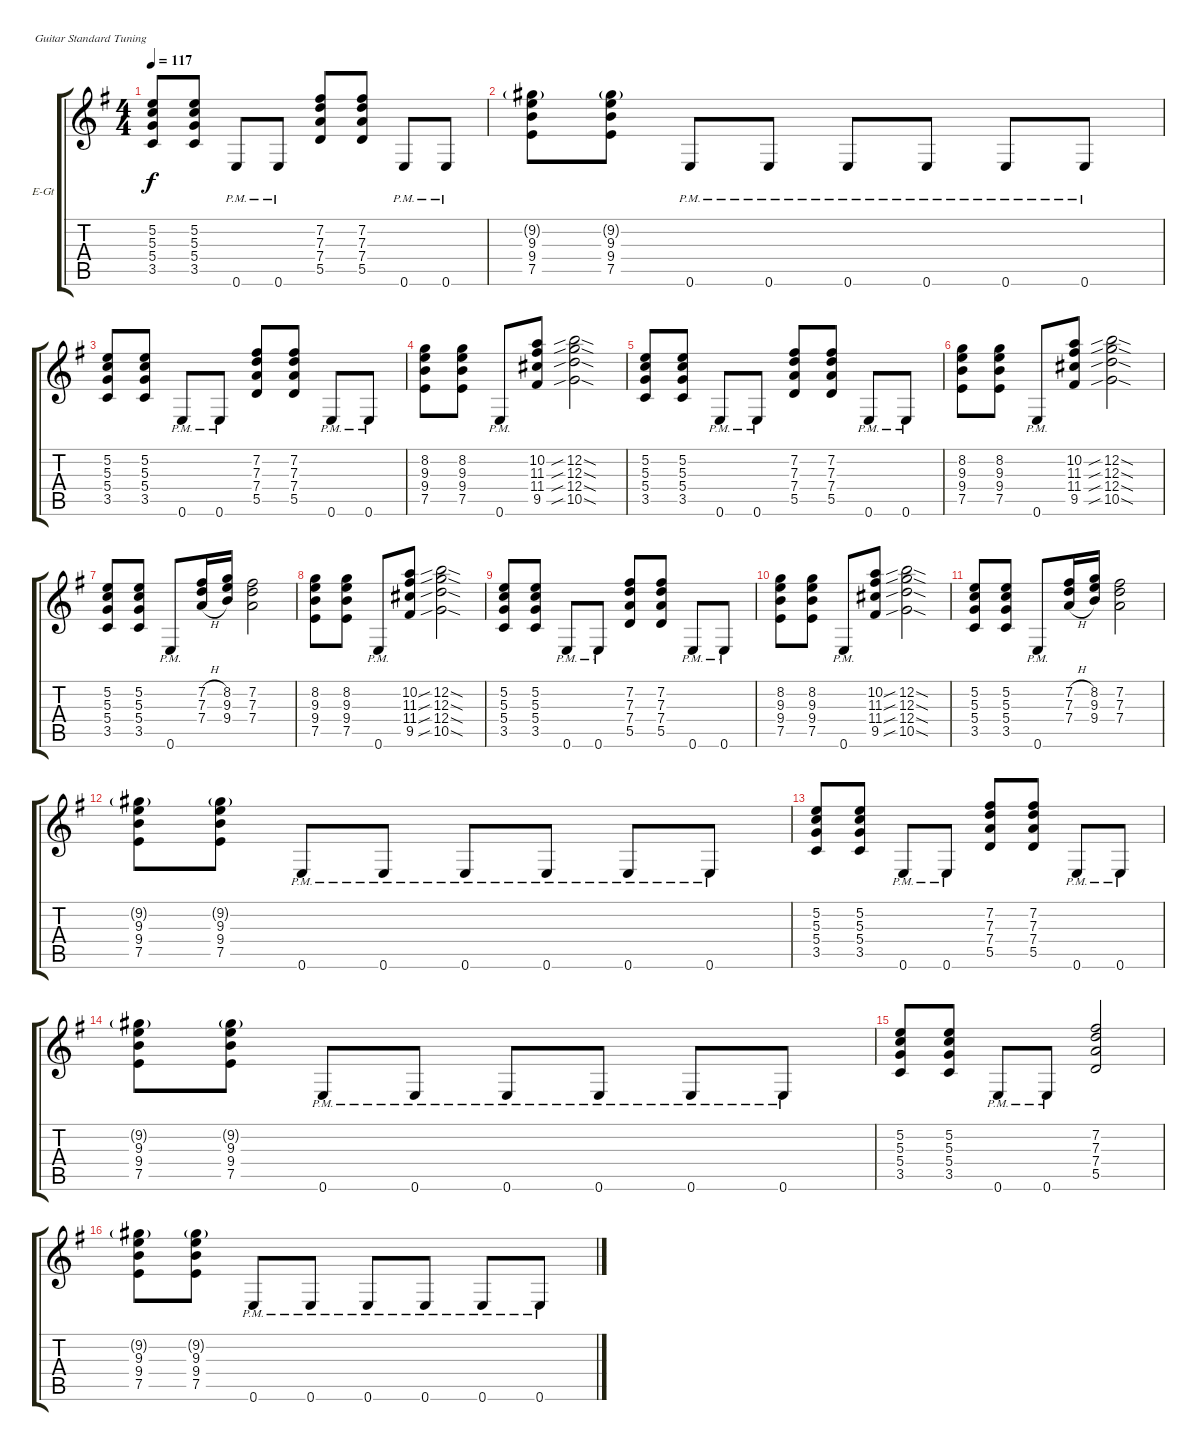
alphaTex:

\defaultSystemsLayout 4
\bracketExtendMode groupsimilarinstruments
\firstSystemTrackNameOrientation horizontal
\otherSystemsTrackNameOrientation horizontal
\track ("Guitar 2" "E-Gt") {instrument distortionguitar}
\staff {score tabs}
\tuning (E4 B3 G3 D3 A2 E2)
\ts (4 4)
\tempo 117
\clef g2
\scale
1.05549
\ks g
(3.5 5.4 5.3 5.2).8{dy f} (3.5 5.4 5.3 5.2).8 0.6{pm}.8 0.6{pm}.8 (5.5 7.4 7.3 7.2).8 (5.5 7.4 7.3 7.2).8 0.6{pm}.8 0.6{pm}.8 |
\scale
0.944515 (7.5 9.4 9.3 9.2{g}).8 (7.5 9.4 9.3 9.2{g}).8 0.6{pm}.8 0.6{pm}.8 0.6{pm}.8 0.6{pm}.8 0.6{pm}.8 0.6{pm}.8 |
\scale
1.05549 (3.5 5.4 5.3 5.2).8 (3.5 5.4 5.3 5.2).8 0.6{pm}.8 0.6{pm}.8 (5.5 7.4 7.3 7.2).8 (5.5 7.4 7.3 7.2).8 0.6{pm}.8 0.6{pm}.8 |
\scale
0.944515 (7.5 9.4 9.3 8.2).8 (7.5 9.4 9.3 8.2).8 0.6{pm}.8 (9.5 11.4 11.3 10.2).8 (10.5{sib sod} 12.4{sib sod} 12.3{sib sod} 12.2{sib sod}).2 |
\scale
1.05549 (3.5 5.4 5.3 5.2).8 (3.5 5.4 5.3 5.2).8 0.6{pm}.8 0.6{pm}.8 (5.5 7.4 7.3 7.2).8 (5.5 7.4 7.3 7.2).8 0.6{pm}.8 0.6{pm}.8 |
\scale
0.944515 (7.5 9.4 9.3 8.2).8 (7.5 9.4 9.3 8.2).8 0.6{pm}.8 (9.5 11.4 11.3 10.2).8 (10.5{sib sod} 12.4{sib sod} 12.3{sib sod} 12.2{sib sod}).2 |
\scale
1.05549 (3.5 5.4 5.3 5.2).8 (3.5 5.4 5.3 5.2).8 0.6{pm}.8 (7.2{h} 7.3{h} 7.4{h}).16 (8.2 9.3 9.4).16 (7.4 7.3 7.2).2 |
\scale
0.944515 (7.5 9.4 9.3 8.2).8 (7.5 9.4 9.3 8.2).8 0.6{pm}.8 (9.5 11.4 11.3 10.2).8 (10.5{sib sod} 12.4{sib sod} 12.3{sib sod} 12.2{sib sod}).2 |
\scale
1.05549 (3.5 5.4 5.3 5.2).8 (3.5 5.4 5.3 5.2).8 0.6{pm}.8 0.6{pm}.8 (5.5 7.4 7.3 7.2).8 (5.5 7.4 7.3 7.2).8 0.6{pm}.8 0.6{pm}.8 |
\scale
0.944515 (7.5 9.4 9.3 8.2).8 (7.5 9.4 9.3 8.2).8 0.6{pm}.8 (9.5 11.4 11.3 10.2).8 (10.5{sib sod} 12.4{sib sod} 12.3{sib sod} 12.2{sib sod}).2 |
\scale
1.05549 (3.5 5.4 5.3 5.2).8 (3.5 5.4 5.3 5.2).8 0.6{pm}.8 (7.2{h} 7.3{h} 7.4{h}).16 (8.2 9.3 9.4).16 (7.4 7.3 7.2).2 |
\scale
0.944515 (7.5 9.4 9.3 9.2{g}).8 (7.5 9.4 9.3 9.2{g}).8 0.6{pm}.8 0.6{pm}.8 0.6{pm}.8 0.6{pm}.8 0.6{pm}.8 0.6{pm}.8 |
\scale
1.05549 (3.5 5.4 5.3 5.2).8 (3.5 5.4 5.3 5.2).8 0.6{pm}.8 0.6{pm}.8 (5.5 7.4 7.3 7.2).8 (5.5 7.4 7.3 7.2).8 0.6{pm}.8 0.6{pm}.8 |
\scale
0.944515 (7.5 9.4 9.3 9.2{g}).8 (7.5 9.4 9.3 9.2{g}).8 0.6{pm}.8 0.6{pm}.8 0.6{pm}.8 0.6{pm}.8 0.6{pm}.8 0.6{pm}.8 |
\scale
1.05549 (3.5 5.4 5.3 5.2).8 (3.5 5.4 5.3 5.2).8 0.6{pm}.8 0.6{pm}.8 (5.5 7.4 7.3 7.2).2 |
\scale
0.944515 (7.5 9.4 9.3 9.2{g}).8 (7.5 9.4 9.3 9.2{g}).8 0.6{pm}.8 0.6{pm}.8 0.6{pm}.8 0.6{pm}.8 0.6{pm}.8 0.6{pm}.8
